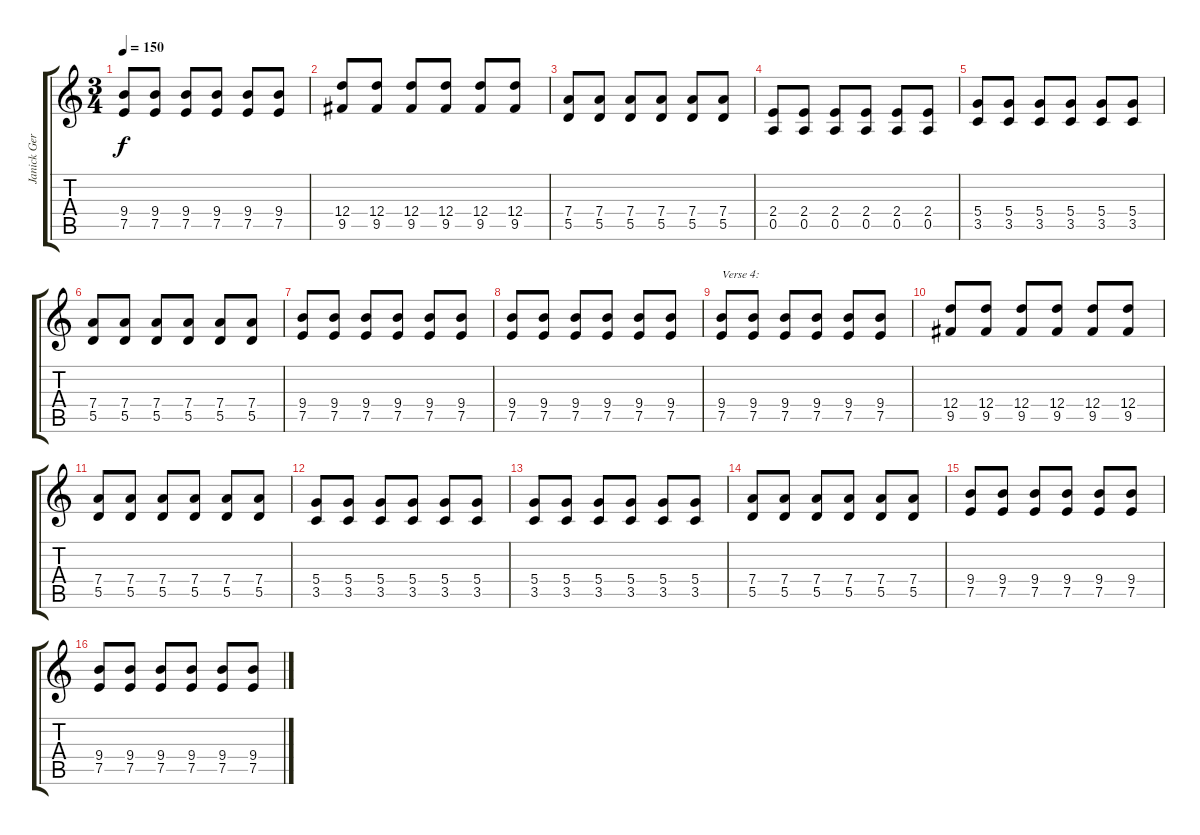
\track ("Janick Gers" "Janick Ger") {instrument overdrivenguitar}
\staff {score tabs}
\tuning (E4 B3 G3 D3 A2 E2) {hide}
\ts (3 4)
\tempo 150
\clef g2
\ks c
(9.4 7.5).8{dy f} (9.4 7.5).8 (9.4 7.5).8 (9.4 7.5).8 (9.4 7.5).8 (9.4 7.5).8 |
(12.4 9.5).8 (12.4 9.5).8 (12.4 9.5).8 (12.4 9.5).8 (12.4 9.5).8 (12.4 9.5).8 |
(7.4 5.5).8 (7.4 5.5).8 (7.4 5.5).8 (7.4 5.5).8 (7.4 5.5).8 (7.4 5.5).8 |
(2.4 0.5).8 (2.4 0.5).8 (2.4 0.5).8 (2.4 0.5).8 (2.4 0.5).8 (2.4 0.5).8 |
(5.4 3.5).8 (5.4 3.5).8 (5.4 3.5).8 (5.4 3.5).8 (5.4 3.5).8 (5.4 3.5).8 |
(7.4 5.5).8 (7.4 5.5).8 (7.4 5.5).8 (7.4 5.5).8 (7.4 5.5).8 (7.4 5.5).8 |
(9.4 7.5).8 (9.4 7.5).8 (9.4 7.5).8 (9.4 7.5).8 (9.4 7.5).8 (9.4 7.5).8 |
(9.4 7.5).8 (9.4 7.5).8 (9.4 7.5).8 (9.4 7.5).8 (9.4 7.5).8 (9.4 7.5).8 |
(9.4 7.5).8{txt "Verse 4:"} (9.4 7.5).8 (9.4 7.5).8 (9.4 7.5).8 (9.4 7.5).8 (9.4 7.5).8 |
(12.4 9.5).8 (12.4 9.5).8 (12.4 9.5).8 (12.4 9.5).8 (12.4 9.5).8 (12.4 9.5).8 |
(7.4 5.5).8 (7.4 5.5).8 (7.4 5.5).8 (7.4 5.5).8 (7.4 5.5).8 (7.4 5.5).8 |
(5.4 3.5).8 (5.4 3.5).8 (5.4 3.5).8 (5.4 3.5).8 (5.4 3.5).8 (5.4 3.5).8 |
(5.4 3.5).8 (5.4 3.5).8 (5.4 3.5).8 (5.4 3.5).8 (5.4 3.5).8 (5.4 3.5).8 |
(7.4 5.5).8 (7.4 5.5).8 (7.4 5.5).8 (7.4 5.5).8 (7.4 5.5).8 (7.4 5.5).8 |
(9.4 7.5).8 (9.4 7.5).8 (9.4 7.5).8 (9.4 7.5).8 (9.4 7.5).8 (9.4 7.5).8 |
(9.4 7.5).8 (9.4 7.5).8 (9.4 7.5).8 (9.4 7.5).8 (9.4 7.5).8 (9.4 7.5).8
